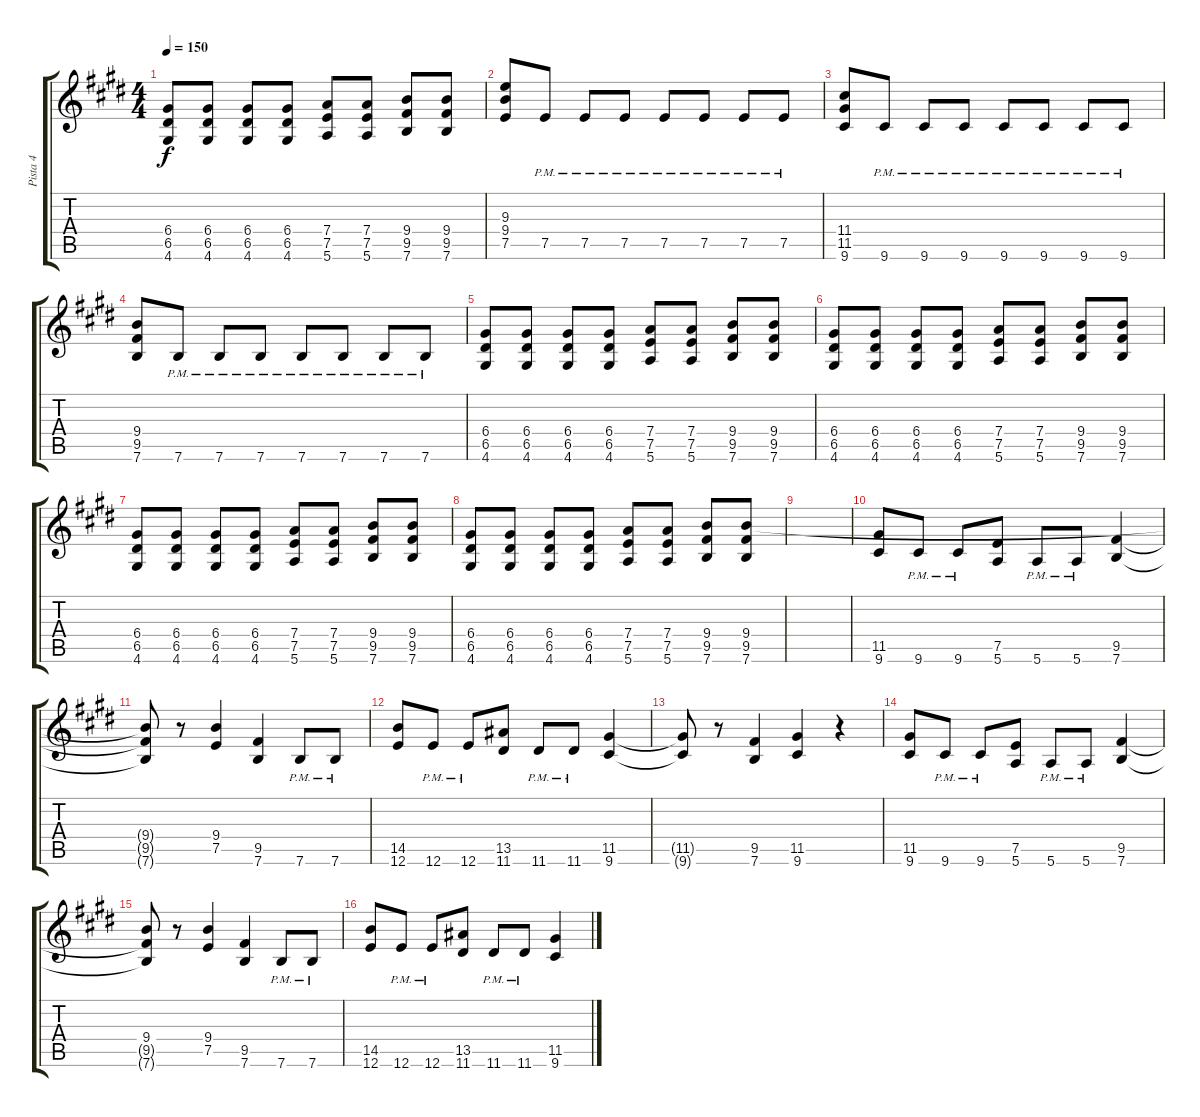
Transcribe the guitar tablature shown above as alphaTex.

\track ("Pista 4" "Pista 4") {instrument overdrivenguitar}
\staff {score tabs}
\tuning (E4 B3 G3 D3 A2 E2) {hide}
\ts (4 4)
\tempo 150
\clef g2
\ks e
(6.4 6.5 4.6).8{dy f} (6.4 6.5 4.6).8 (6.4 6.5 4.6).8 (6.4 6.5 4.6).8 (7.4 7.5 5.6).8 (7.4 7.5 5.6).8 (9.4 9.5 7.6).8 (9.4 9.5 7.6).8 |
(9.3 9.4 7.5).8 7.5{pm}.8 7.5{pm}.8 7.5{pm}.8 7.5{pm}.8 7.5{pm}.8 7.5{pm}.8 7.5{pm}.8 |
(11.4 11.5 9.6).8 9.6{pm}.8 9.6{pm}.8 9.6{pm}.8 9.6{pm}.8 9.6{pm}.8 9.6{pm}.8 9.6{pm}.8 |
(9.4 9.5 7.6).8 7.6{pm}.8 7.6{pm}.8 7.6{pm}.8 7.6{pm}.8 7.6{pm}.8 7.6{pm}.8 7.6{pm}.8 |
(6.4 6.5 4.6).8 (6.4 6.5 4.6).8 (6.4 6.5 4.6).8 (6.4 6.5 4.6).8 (7.4 7.5 5.6).8 (7.4 7.5 5.6).8 (9.4 9.5 7.6).8 (9.4 9.5 7.6).8 |
(6.4 6.5 4.6).8 (6.4 6.5 4.6).8 (6.4 6.5 4.6).8 (6.4 6.5 4.6).8 (7.4 7.5 5.6).8 (7.4 7.5 5.6).8 (9.4 9.5 7.6).8 (9.4 9.5 7.6).8 |
(6.4 6.5 4.6).8 (6.4 6.5 4.6).8 (6.4 6.5 4.6).8 (6.4 6.5 4.6).8 (7.4 7.5 5.6).8 (7.4 7.5 5.6).8 (9.4 9.5 7.6).8 (9.4 9.5 7.6).8 |
(6.4 6.5 4.6).8 (6.4 6.5 4.6).8 (6.4 6.5 4.6).8 (6.4 6.5 4.6).8 (7.4 7.5 5.6).8 (7.4 7.5 5.6).8 (9.4 9.5 7.6).8 (9.4 9.5 7.6).8 |
|
(11.5 9.6).8 9.6{pm}.8 9.6{pm}.8 (7.5 5.6).8 5.6{pm}.8 5.6{pm}.8 (9.5 7.6).4 |
(9.4{t} 9.5{t} 7.6{t}).8 r.8 (9.4 7.5).4 (9.5 7.6).4 7.6{pm}.8 7.6{pm}.8 |
(14.5 12.6).8 12.6{pm}.8 12.6{pm}.8 (13.5 11.6).8 11.6{pm}.8 11.6{pm}.8 (11.5 9.6).4 |
(11.5{t} 9.6{t}).8 r.8 (9.5 7.6).4 (11.5 9.6).4 r.4 |
(11.5 9.6).8 9.6{pm}.8 9.6{pm}.8 (7.5 5.6).8 5.6{pm}.8 5.6{pm}.8 (9.5 7.6).4 |
(9.4 9.5{t} 7.6{t}).8 r.8 (9.4 7.5).4 (9.5 7.6).4 7.6{pm}.8 7.6{pm}.8 |
(14.5 12.6).8 12.6{pm}.8 12.6{pm}.8 (13.5 11.6).8 11.6{pm}.8 11.6{pm}.8 (11.5 9.6).4
